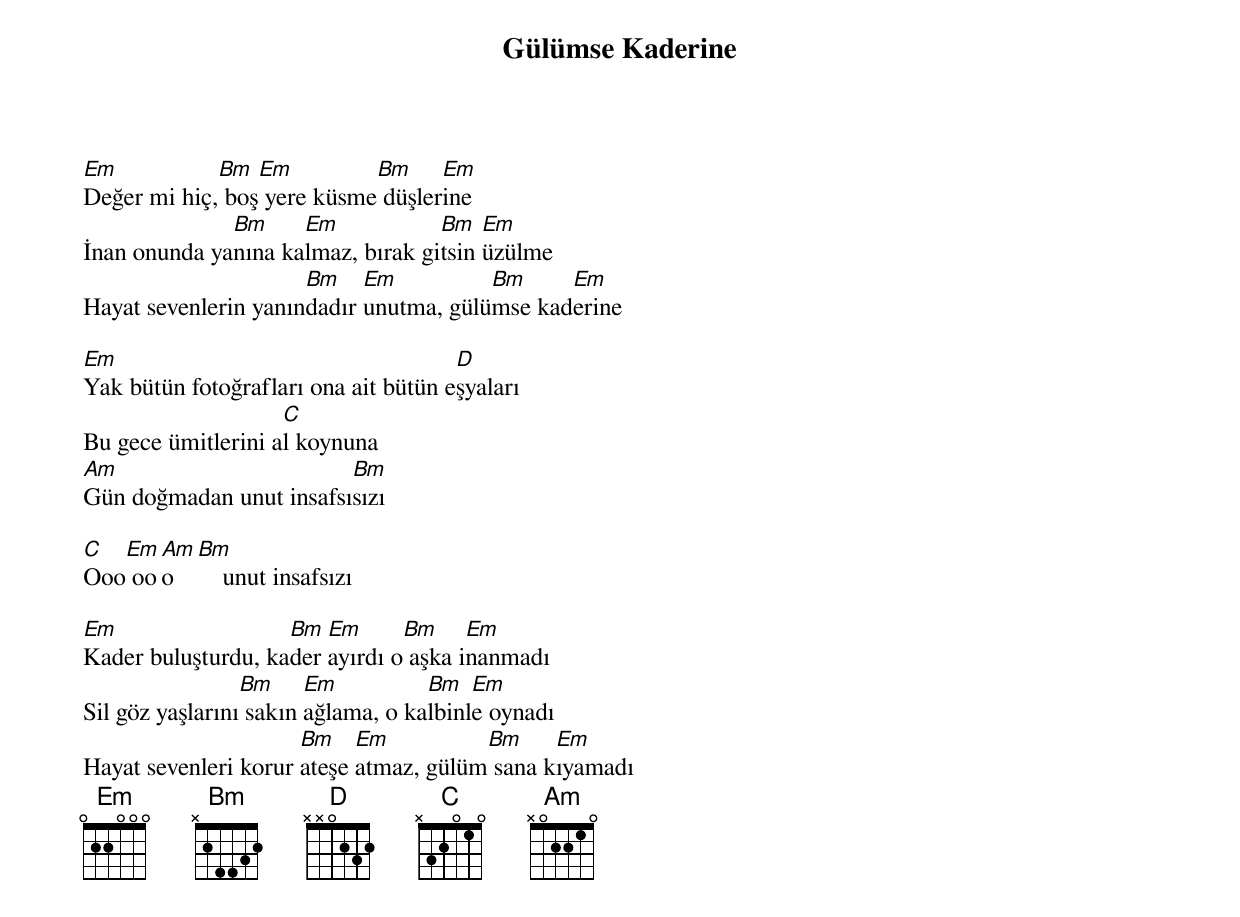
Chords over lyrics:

{title: Gülümse Kaderine}
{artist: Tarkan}

Em           Bm  Em         Bm     Em
Değer mi hiç, boş yere küsme düşlerine
              Bm     Em            Bm   Em
İnan onunda yanına kalmaz, bırak gitsin üzülme
                      Bm    Em          Bm     Em
Hayat sevenlerin yanındadır unutma, gülümse kaderine

Em                                    D
Yak bütün fotoğrafları ona ait bütün eşyaları
                    C
Bu gece ümitlerini al koynuna
Am                       Bm
Gün doğmadan unut insafsısızı

C  Em Am Bm
Ooo ooo      unut insafsızı

Em                  Bm  Em      Bm     Em
Kader buluşturdu, kader ayırdı o aşka inanmadı
                 Bm     Em          Bm   Em
Sil göz yaşlarını sakın ağlama, o kalbinle oynadı
                      Bm    Em          Bm     Em
Hayat sevenleri korur ateşe atmaz, gülüm sana kıyamadı
